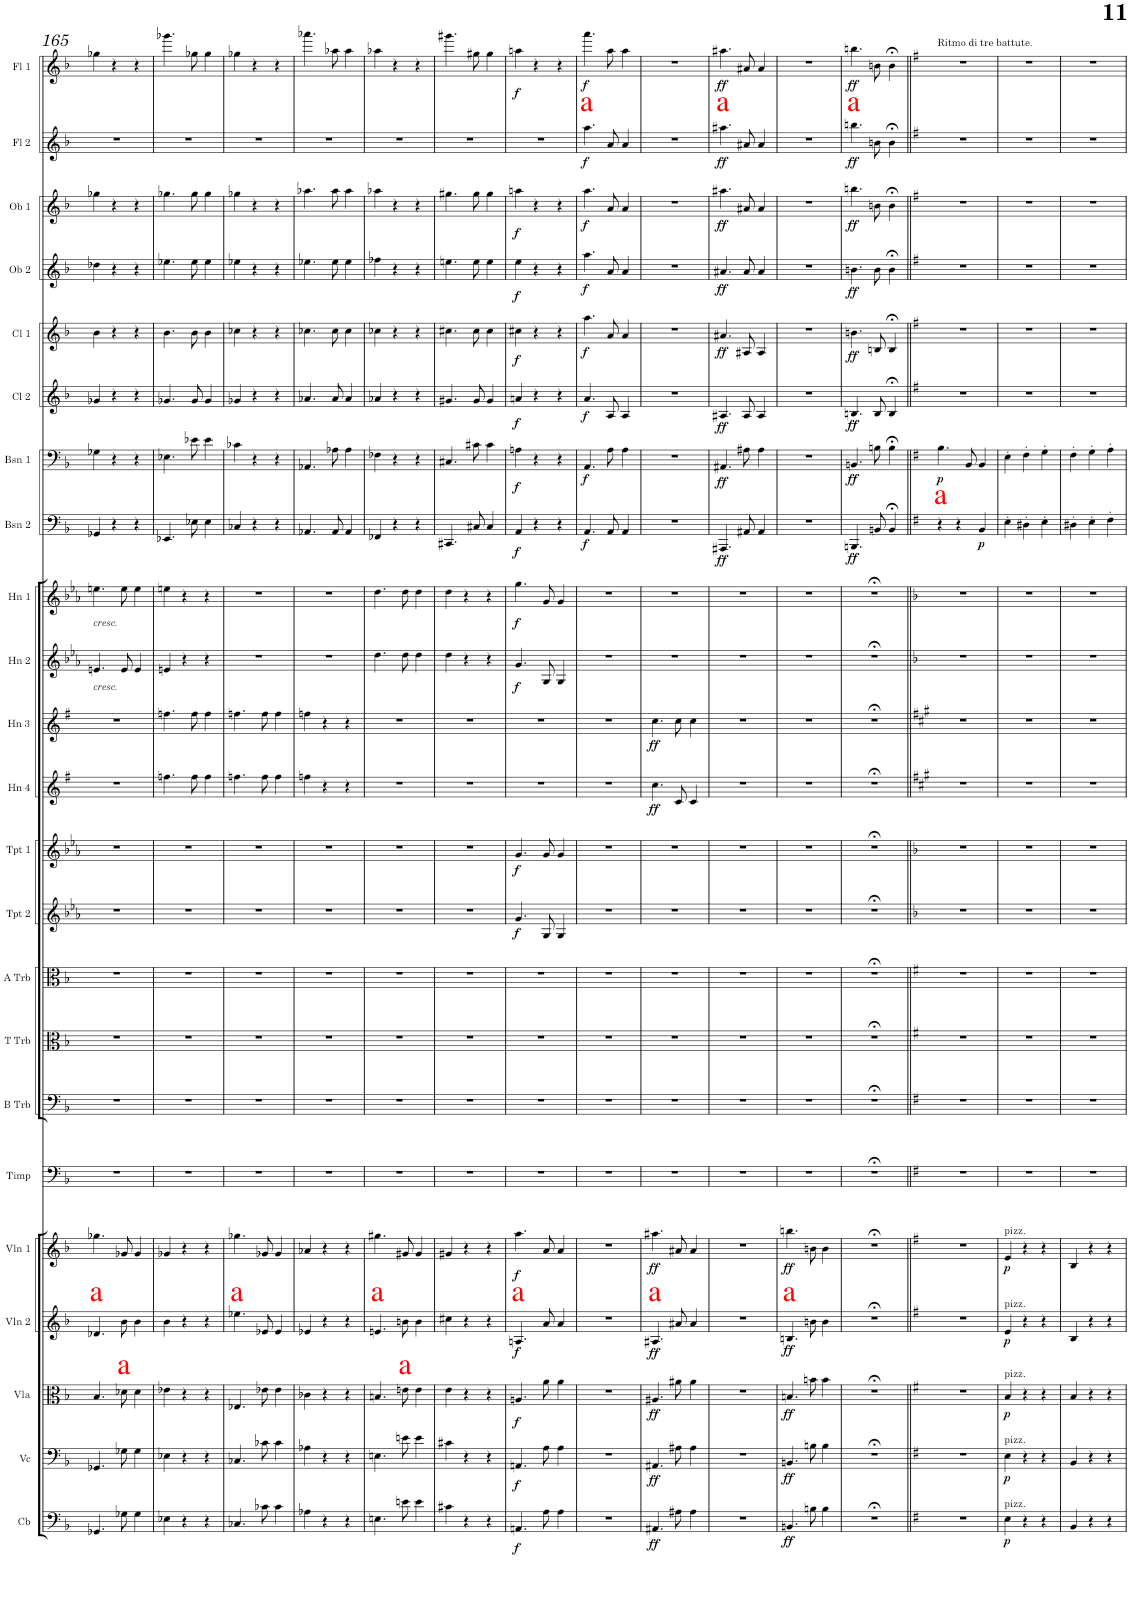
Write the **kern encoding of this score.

**kern	**dynam	**kern	**dynam	**kern	**dynam	**kern	**text	**dynam	**kern	**text	**dynam	**kern	**kern	**kern	**kern	**kern	**dynam	**kern	**dynam	**kern	**dynam	**kern	**dynam	**kern	**dynam	**kern	**dynam	**kern	**dynam	**kern	**text	**dynam	**kern	**dynam	**kern	**dynam	**kern	**dynam	**kern	**dynam	**kern	**dynam	**kern	**text	**dynam
*part23	*part23	*part22	*part22	*part21	*part21	*part20	*part20	*part20	*part19	*part19	*part19	*part18	*part17	*part16	*part15	*part14	*part14	*part13	*part13	*part12	*part12	*part11	*part11	*part10	*part10	*part9	*part9	*part8	*part8	*part7	*part7	*part7	*part6	*part6	*part5	*part5	*part4	*part4	*part3	*part3	*part2	*part2	*part1	*part1	*part1
*staff23	*staff23	*staff22	*staff22	*staff21	*staff21	*staff20	*staff20	*staff20	*staff19	*staff19	*staff19	*staff18	*staff17	*staff16	*staff15	*staff14	*staff14	*staff13	*staff13	*staff12	*staff12	*staff11	*staff11	*staff10	*staff10	*staff9	*staff9	*staff8	*staff8	*staff7	*staff7	*staff7	*staff6	*staff6	*staff5	*staff5	*staff4	*staff4	*staff3	*staff3	*staff2	*staff2	*staff1	*staff1	*staff1
*I"Contrabass	*	*I"Violoncello	*	*I"Viola	*	*I"Violin 2	*	*	*I"Violin 1	*	*	*I"F, F Timpani	*I"Bass Trombone	*I"Tenor Trombone	*I"Alto Trombone	*I"D Trumpet 2	*	*I"D Trumpet 1	*	*I"Bb (basso) Horn 4	*	*I"Bb (basso) Horn 3	*	*I"D Horn 2	*	*I"D Horn 1	*	*I"Bassoon 2	*	*I"Bassoon 1	*	*	*I"C Clarinet 2	*	*I"C Clarinet 1	*	*I"Oboe 2	*	*I"Oboe 1	*	*I"Flute 2	*	*I"Flute 1	*	*
*I'Cb	*	*I'Vc	*	*I'Vla	*	*I'Vln 2	*	*	*I'Vln 1	*	*	*I'Timp	*I'B Trb	*I'T Trb	*I'A Trb	*I'Tpt 2	*	*I'Tpt 1	*	*I'Hn 4	*	*I'Hn 3	*	*I'Hn 2	*	*I'Hn 1	*	*I'Bsn 2	*	*I'Bsn 1	*	*	*I'Cl 2	*	*I'Cl 1	*	*I'Ob 2	*	*I'Ob 1	*	*I'Fl 2	*	*I'Fl 1	*	*
!!LO:PB:g=z
*clefF4	*	*clefF4	*	*clefC3	*	*clefG2	*	*	*clefG2	*	*	*clefF4	*clefF4	*clefC3	*clefC3	*clefG2	*	*clefG2	*	*clefG2	*	*clefG2	*	*clefG2	*	*clefG2	*	*clefF4	*	*clefF4	*	*	*clefG2	*	*clefG2	*	*clefG2	*	*clefG2	*	*clefG2	*	*clefG2	*	*
*Trd7c12	*	*	*	*	*	*	*	*	*	*	*	*	*	*	*	*Trd-1c-2	*	*Trd-1c-2	*	*Trd8c14	*	*Trd8c14	*	*Trd6c10	*	*Trd6c10	*	*	*	*	*	*	*Trd1c2	*	*Trd1c2	*	*	*	*	*	*	*	*	*	*
*k[b-]	*	*k[b-]	*	*k[b-]	*	*k[b-]	*	*	*k[b-]	*	*	*k[b-]	*k[b-]	*k[b-]	*k[b-]	*k[b-e-a-]	*	*k[b-e-a-]	*	*k[f#]	*	*k[f#]	*	*k[b-e-a-]	*	*k[b-e-a-]	*	*k[b-]	*	*k[b-]	*	*	*k[b-]	*	*k[b-]	*	*k[b-]	*	*k[b-]	*	*k[b-]	*	*k[b-]	*	*
*M3/4	*	*M3/4	*	*M3/4	*	*M3/4	*	*	*M3/4	*	*	*M3/4	*M3/4	*M3/4	*M3/4	*M3/4	*	*M3/4	*	*M3/4	*	*M3/4	*	*M3/4	*	*M3/4	*	*M3/4	*	*M3/4	*	*	*M3/4	*	*M3/4	*	*M3/4	*	*M3/4	*	*M3/4	*	*M3/4	*	*
=165	=165	=165	=165	=165	=165	=165	=165	=165	=165	=165	=165	=165	=165	=165	=165	=165	=165	=165	=165	=165	=165	=165	=165	=165	=165	=165	=165	=165	=165	=165	=165	=165	=165	=165	=165	=165	=165	=165	=165	=165	=165	=165	=165	=165	=165
!	!	!	!	!	!	!	!	!	!	!	!	!	!	!	!	!	!	!	!	!	!	!	!	!	!	!LO:TX:b:i:t=cresc.	!	!	!	!	!	!	!	!	!	!	!	!	!	!	!	!	!	!	!
!	!	!	!	!	!	!	!	!	!	!	!	!	!	!	!	!	!	!	!	!	!	!	!	!LO:TX:b:i:t=cresc.	!	!	!	!	!	!	!	!	!	!	!	!	!	!	!	!	!	!	!	!	!
!	!	!	!	!	!	!	!	!	!	!LO:LY:b:color=#FF0000	!	!	!	!	!	!	!	!	!	!	!	!	!	!	!	!	!	!	!	!	!	!	!	!	!	!	!	!	!	!	!	!	!	!	!
4.GG-X/	.	4.GG-X/	.	4.B-/	.	4.d-X/	.	.	4.gg-X\	a	.	2.r	2.r	2.r	2.r	2.r	.	2.r	.	2.r	.	2.r	.	4.en/	.	4.een\	.	4GG-X/	.	4G-X\	.	.	4g-X/	.	4b-\	.	4dd-X\	.	4gg-X\	.	2.r	.	4gg-X\	.	.
.	.	.	.	.	.	.	.	.	.	.	.	.	.	.	.	.	.	.	.	.	.	.	.	.	.	.	.	4r	.	4r	.	.	4r	.	4r	.	4r	.	4r	.	.	.	4r	.	.
!	!	!	!	!	!	!	!LO:LY:b:color=#FF0000	!	!	!	!	!	!	!	!	!	!	!	!	!	!	!	!	!	!	!	!	!	!	!	!	!	!	!	!	!	!	!	!	!	!	!	!	!	!
8G-X\	.	8G-X\	.	8d-X\	.	8b-\	a	.	8g-X/	.	.	.	.	.	.	.	.	.	.	.	.	.	.	8e/	.	8ee\	.	.	.	.	.	.	.	.	.	.	.	.	.	.	.	.	.	.	.
4G-\	.	4G-\	.	4d-\	.	4b-\	.	.	4g-/	.	.	.	.	.	.	.	.	.	.	.	.	.	.	4e/	.	4ee\	.	4r	.	4r	.	.	4r	.	4r	.	4r	.	4r	.	.	.	4r	.	.
=166	=166	=166	=166	=166	=166	=166	=166	=166	=166	=166	=166	=166	=166	=166	=166	=166	=166	=166	=166	=166	=166	=166	=166	=166	=166	=166	=166	=166	=166	=166	=166	=166	=166	=166	=166	=166	=166	=166	=166	=166	=166	=166	=166	=166	=166
4E-X\	.	4E-X\	.	4e-X\	.	4b-\	.	.	4g-X/	.	.	2.r	2.r	2.r	2.r	2.r	.	2.r	.	4.ffn\	.	4.ffn\	.	4en/	.	4een\	.	4.EE-X/	.	4.E-X\	.	.	4.g-X/	.	4.b-\	.	4.ee-X\	.	4.gg-X\	.	2.r	.	4.ggg-X\	.	.
4r	.	4r	.	4r	.	4r	.	.	4r	.	.	.	.	.	.	.	.	.	.	.	.	.	.	4r	.	4r	.	.	.	.	.	.	.	.	.	.	.	.	.	.	.	.	.	.	.
.	.	.	.	.	.	.	.	.	.	.	.	.	.	.	.	.	.	.	.	8ff\	.	8ff\	.	.	.	.	.	8E-X\	.	8e-X\	.	.	8g-/	.	8b-\	.	8ee-\	.	8gg-\	.	.	.	8gg-X\	.	.
4r	.	4r	.	4r	.	4r	.	.	4r	.	.	.	.	.	.	.	.	.	.	4ff\	.	4ff\	.	4r	.	4r	.	4E-\	.	4e-\	.	.	4g-/	.	4b-\	.	4ee-\	.	4gg-\	.	.	.	4gg-\	.	.
=167	=167	=167	=167	=167	=167	=167	=167	=167	=167	=167	=167	=167	=167	=167	=167	=167	=167	=167	=167	=167	=167	=167	=167	=167	=167	=167	=167	=167	=167	=167	=167	=167	=167	=167	=167	=167	=167	=167	=167	=167	=167	=167	=167	=167	=167
!	!	!	!	!	!	!	!	!	!	!LO:LY:b:color=#FF0000	!	!	!	!	!	!	!	!	!	!	!	!	!	!	!	!	!	!	!	!	!	!	!	!	!	!	!	!	!	!	!	!	!	!	!
4.C-X/	.	4.C-X/	.	4.E-X/	.	4.ee-X\	.	.	4.gg-X\	a	.	2.r	2.r	2.r	2.r	2.r	.	2.r	.	4.ffn\	.	4.ffn\	.	2.r	.	2.r	.	4C-X/	.	4c-X\	.	.	4g-X/	.	4cc-X\	.	4ee-X\	.	4gg-X\	.	2.r	.	4gg-X\	.	.
.	.	.	.	.	.	.	.	.	.	.	.	.	.	.	.	.	.	.	.	.	.	.	.	.	.	.	.	4r	.	4r	.	.	4r	.	4r	.	4r	.	4r	.	.	.	4r	.	.
8c-X\	.	8c-X\	.	8e-X\	.	8e-X/	.	.	8g-X/	.	.	.	.	.	.	.	.	.	.	8ff\	.	8ff\	.	.	.	.	.	.	.	.	.	.	.	.	.	.	.	.	.	.	.	.	.	.	.
4c-\	.	4c-\	.	4e-\	.	4e-/	.	.	4g-/	.	.	.	.	.	.	.	.	.	.	4ff\	.	4ff\	.	.	.	.	.	4r	.	4r	.	.	4r	.	4r	.	4r	.	4r	.	.	.	4r	.	.
=168	=168	=168	=168	=168	=168	=168	=168	=168	=168	=168	=168	=168	=168	=168	=168	=168	=168	=168	=168	=168	=168	=168	=168	=168	=168	=168	=168	=168	=168	=168	=168	=168	=168	=168	=168	=168	=168	=168	=168	=168	=168	=168	=168	=168	=168
4A-X\	.	4A-X\	.	4c-X\	.	4e-X/	.	.	4a-X/	.	.	2.r	2.r	2.r	2.r	2.r	.	2.r	.	4ffn\	.	4ffn\	.	2.r	.	2.r	.	4.AA-X/	.	4.AA-X/	.	.	4.a-X/	.	4.cc-X\	.	4.ee-X\	.	4.aa-X\	.	2.r	.	4.aaa-X\	.	.
4r	.	4r	.	4r	.	4r	.	.	4r	.	.	.	.	.	.	.	.	.	.	4r	.	4r	.	.	.	.	.	.	.	.	.	.	.	.	.	.	.	.	.	.	.	.	.	.	.
.	.	.	.	.	.	.	.	.	.	.	.	.	.	.	.	.	.	.	.	.	.	.	.	.	.	.	.	8AA-/	.	8A-X\	.	.	8a-/	.	8cc-\	.	8ee-\	.	8aa-\	.	.	.	8aa-X\	.	.
4r	.	4r	.	4r	.	4r	.	.	4r	.	.	.	.	.	.	.	.	.	.	4r	.	4r	.	.	.	.	.	4AA-/	.	4A-\	.	.	4a-/	.	4cc-\	.	4ee-\	.	4aa-\	.	.	.	4aa-\	.	.
=169	=169	=169	=169	=169	=169	=169	=169	=169	=169	=169	=169	=169	=169	=169	=169	=169	=169	=169	=169	=169	=169	=169	=169	=169	=169	=169	=169	=169	=169	=169	=169	=169	=169	=169	=169	=169	=169	=169	=169	=169	=169	=169	=169	=169	=169
!	!	!	!	!	!	!	!	!	!	!LO:LY:b:color=#FF0000	!	!	!	!	!	!	!	!	!	!	!	!	!	!	!	!	!	!	!	!	!	!	!	!	!	!	!	!	!	!	!	!	!	!	!
4.En\	.	4.En\	.	4.Bn/	.	4.en/	.	.	4.gg#X\	a	.	2.r	2.r	2.r	2.r	2.r	.	2.r	.	2.r	.	2.r	.	4.dd\	.	4.dd\	.	4FF-X/	.	4F-X\	.	.	4a-X/	.	4cc-X\	.	4ff-X\	.	4aa-X\	.	2.r	.	4aa-X\	.	.
.	.	.	.	.	.	.	.	.	.	.	.	.	.	.	.	.	.	.	.	.	.	.	.	.	.	.	.	4r	.	4r	.	.	4r	.	4r	.	4r	.	4r	.	.	.	4r	.	.
!	!	!	!	!	!	!	!LO:LY:b:color=#FF0000	!	!	!	!	!	!	!	!	!	!	!	!	!	!	!	!	!	!	!	!	!	!	!	!	!	!	!	!	!	!	!	!	!	!	!	!	!	!
8en\	.	8en\	.	8en\	.	8bn\	a	.	8g#X/	.	.	.	.	.	.	.	.	.	.	.	.	.	.	8dd\	.	8dd\	.	.	.	.	.	.	.	.	.	.	.	.	.	.	.	.	.	.	.
4e\	.	4e\	.	4e\	.	4b\	.	.	4g#/	.	.	.	.	.	.	.	.	.	.	.	.	.	.	4dd\	.	4dd\	.	4r	.	4r	.	.	4r	.	4r	.	4r	.	4r	.	.	.	4r	.	.
=170	=170	=170	=170	=170	=170	=170	=170	=170	=170	=170	=170	=170	=170	=170	=170	=170	=170	=170	=170	=170	=170	=170	=170	=170	=170	=170	=170	=170	=170	=170	=170	=170	=170	=170	=170	=170	=170	=170	=170	=170	=170	=170	=170	=170	=170
4c#X\	.	4c#X\	.	4e\	.	4cc#X\	.	.	4g#X/	.	.	2.r	2.r	2.r	2.r	2.r	.	2.r	.	2.r	.	2.r	.	4dd\	.	4dd\	.	4.CC#X/	.	4.C#X/	.	.	4.g#X/	.	4.cc#X\	.	4.een\	.	4.gg#X\	.	2.r	.	4.ggg#X\	.	.
4r	.	4r	.	4r	.	4r	.	.	4r	.	.	.	.	.	.	.	.	.	.	.	.	.	.	4r	.	4r	.	.	.	.	.	.	.	.	.	.	.	.	.	.	.	.	.	.	.
.	.	.	.	.	.	.	.	.	.	.	.	.	.	.	.	.	.	.	.	.	.	.	.	.	.	.	.	8C#X/	.	8c#X\	.	.	8g#/	.	8cc#\	.	8ee\	.	8gg#\	.	.	.	8gg#X\	.	.
4r	.	4r	.	4r	.	4r	.	.	4r	.	.	.	.	.	.	.	.	.	.	.	.	.	.	4r	.	4r	.	4C#/	.	4c#\	.	.	4g#/	.	4cc#\	.	4ee\	.	4gg#\	.	.	.	4gg#\	.	.
=171	=171	=171	=171	=171	=171	=171	=171	=171	=171	=171	=171	=171	=171	=171	=171	=171	=171	=171	=171	=171	=171	=171	=171	=171	=171	=171	=171	=171	=171	=171	=171	=171	=171	=171	=171	=171	=171	=171	=171	=171	=171	=171	=171	=171	=171
!	!LO:DY:b	!	!LO:DY:b	!	!LO:DY:b	!	!	!LO:DY:b	!	!LO:LY:b:color=#FF0000	!LO:DY:b	!	!	!	!	!	!LO:DY:b	!	!LO:DY:b	!	!	!	!	!	!LO:DY:b	!	!LO:DY:b	!	!LO:DY:b	!	!	!LO:DY:b	!	!LO:DY:b	!	!LO:DY:b	!	!LO:DY:b	!	!LO:DY:b	!	!	!	!	!LO:DY:b
4.AAn/	f	4.AAn/	f	4.An/	f	4.An/	.	f	4.aa\	a	f	2.r	2.r	2.r	2.r	4.g/	f	4.g/	f	2.r	.	2.r	.	4.g/	f	4.gg\	f	4AA/	f	4An\	.	f	4an/	f	4cc#X\	f	4ee\	f	4aan\	f	2.r	.	4aan\	.	f
.	.	.	.	.	.	.	.	.	.	.	.	.	.	.	.	.	.	.	.	.	.	.	.	.	.	.	.	4r	.	4r	.	.	4r	.	4r	.	4r	.	4r	.	.	.	4r	.	.
8A\	.	8A\	.	8a\	.	8a/	.	.	8a/	.	.	.	.	.	.	8G/	.	8g/	.	.	.	.	.	8G/	.	8g/	.	.	.	.	.	.	.	.	.	.	.	.	.	.	.	.	.	.	.
4A\	.	4A\	.	4a\	.	4a/	.	.	4a/	.	.	.	.	.	.	4G/	.	4g/	.	.	.	.	.	4G/	.	4g/	.	4r	.	4r	.	.	4r	.	4r	.	4r	.	4r	.	.	.	4r	.	.
=172	=172	=172	=172	=172	=172	=172	=172	=172	=172	=172	=172	=172	=172	=172	=172	=172	=172	=172	=172	=172	=172	=172	=172	=172	=172	=172	=172	=172	=172	=172	=172	=172	=172	=172	=172	=172	=172	=172	=172	=172	=172	=172	=172	=172	=172
!	!	!	!	!	!	!	!	!	!	!	!	!	!	!	!	!	!	!	!	!	!	!	!	!	!	!	!	!	!LO:DY:b	!	!	!LO:DY:b	!	!LO:DY:b	!	!LO:DY:b	!	!LO:DY:b	!	!LO:DY:b	!	!LO:DY:b	!	!LO:LY:b:color=#FF0000	!LO:DY:b
2.r	.	2.r	.	2.r	.	2.r	.	.	2.r	.	.	2.r	2.r	2.r	2.r	2.r	.	2.r	.	2.r	.	2.r	.	2.r	.	2.r	.	4.AA/	f	4.AA/	.	f	4.a/	f	4.aa\	f	4.aa\	f	4.aa\	f	4.aa\	f	4.aaa\	a	f
.	.	.	.	.	.	.	.	.	.	.	.	.	.	.	.	.	.	.	.	.	.	.	.	.	.	.	.	8AA/	.	8A\	.	.	8A/	.	8a/	.	8a/	.	8a/	.	8a/	.	8aa\	.	.
.	.	.	.	.	.	.	.	.	.	.	.	.	.	.	.	.	.	.	.	.	.	.	.	.	.	.	.	4AA/	.	4A\	.	.	4A/	.	4a/	.	4a/	.	4a/	.	4a/	.	4aa\	.	.
=173	=173	=173	=173	=173	=173	=173	=173	=173	=173	=173	=173	=173	=173	=173	=173	=173	=173	=173	=173	=173	=173	=173	=173	=173	=173	=173	=173	=173	=173	=173	=173	=173	=173	=173	=173	=173	=173	=173	=173	=173	=173	=173	=173	=173	=173
!	!LO:DY:b	!	!LO:DY:b	!	!LO:DY:b	!	!	!LO:DY:b	!	!LO:LY:b:color=#FF0000	!LO:DY:b	!	!	!	!	!	!	!	!	!	!LO:DY:b	!	!LO:DY:b	!	!	!	!	!	!	!	!	!	!	!	!	!	!	!	!	!	!	!	!	!	!
4.AA#X/	ff	4.AA#X/	ff	4.A#X/	ff	4.A#X/	.	ff	4.aa#X\	a	ff	2.r	2.r	2.r	2.r	2.r	.	2.r	.	4.cc\	ff	4.cc\	ff	2.r	.	2.r	.	2.r	.	2.r	.	.	2.r	.	2.r	.	2.r	.	2.r	.	2.r	.	2.r	.	.
8A#X\	.	8A#X\	.	8a#X\	.	8a#X/	.	.	8a#X/	.	.	.	.	.	.	.	.	.	.	8c/	.	8cc\	.	.	.	.	.	.	.	.	.	.	.	.	.	.	.	.	.	.	.	.	.	.	.
4A#\	.	4A#\	.	4a#\	.	4a#/	.	.	4a#/	.	.	.	.	.	.	.	.	.	.	4c/	.	4cc\	.	.	.	.	.	.	.	.	.	.	.	.	.	.	.	.	.	.	.	.	.	.	.
=174	=174	=174	=174	=174	=174	=174	=174	=174	=174	=174	=174	=174	=174	=174	=174	=174	=174	=174	=174	=174	=174	=174	=174	=174	=174	=174	=174	=174	=174	=174	=174	=174	=174	=174	=174	=174	=174	=174	=174	=174	=174	=174	=174	=174	=174
!	!	!	!	!	!	!	!	!	!	!	!	!	!	!	!	!	!	!	!	!	!	!	!	!	!	!	!	!	!LO:DY:b	!	!	!LO:DY:b	!	!LO:DY:b	!	!LO:DY:b	!	!LO:DY:b	!	!LO:DY:b	!	!LO:DY:b	!	!LO:LY:b:color=#FF0000	!LO:DY:b
2.r	.	2.r	.	2.r	.	2.r	.	.	2.r	.	.	2.r	2.r	2.r	2.r	2.r	.	2.r	.	2.r	.	2.r	.	2.r	.	2.r	.	4.AAA#X/	ff	4.AA#X/	.	ff	4.A#X/	ff	4.a#X/	ff	4.a#X/	ff	4.aa#X\	ff	4.aa#X\	ff	4.aa#X\	a	ff
.	.	.	.	.	.	.	.	.	.	.	.	.	.	.	.	.	.	.	.	.	.	.	.	.	.	.	.	8AA#X/	.	8A#X\	.	.	8A#/	.	8A#X/	.	8a#/	.	8a#X/	.	8a#X/	.	8a#X/	.	.
.	.	.	.	.	.	.	.	.	.	.	.	.	.	.	.	.	.	.	.	.	.	.	.	.	.	.	.	4AA#/	.	4A#\	.	.	4A#/	.	4A#/	.	4a#/	.	4a#/	.	4a#/	.	4a#/	.	.
=175	=175	=175	=175	=175	=175	=175	=175	=175	=175	=175	=175	=175	=175	=175	=175	=175	=175	=175	=175	=175	=175	=175	=175	=175	=175	=175	=175	=175	=175	=175	=175	=175	=175	=175	=175	=175	=175	=175	=175	=175	=175	=175	=175	=175	=175
!	!LO:DY:b	!	!LO:DY:b	!	!LO:DY:b	!	!	!LO:DY:b	!	!LO:LY:b:color=#FF0000	!LO:DY:b	!	!	!	!	!	!	!	!	!	!	!	!	!	!	!	!	!	!	!	!	!	!	!	!	!	!	!	!	!	!	!	!	!	!
4.BBn/	ff	4.BBn/	ff	4.Bn/	ff	4.Bn/	.	ff	4.bbn\	a	ff	2.r	2.r	2.r	2.r	2.r	.	2.r	.	2.r	.	2.r	.	2.r	.	2.r	.	2.r	.	2.r	.	.	2.r	.	2.r	.	2.r	.	2.r	.	2.r	.	2.r	.	.
8Bn\	.	8Bn\	.	8bn\	.	8bn\	.	.	8bn\	.	.	.	.	.	.	.	.	.	.	.	.	.	.	.	.	.	.	.	.	.	.	.	.	.	.	.	.	.	.	.	.	.	.	.	.
4B\	.	4B\	.	4b\	.	4b\	.	.	4b\	.	.	.	.	.	.	.	.	.	.	.	.	.	.	.	.	.	.	.	.	.	.	.	.	.	.	.	.	.	.	.	.	.	.	.	.
=176	=176	=176	=176	=176	=176	=176	=176	=176	=176	=176	=176	=176	=176	=176	=176	=176	=176	=176	=176	=176	=176	=176	=176	=176	=176	=176	=176	=176	=176	=176	=176	=176	=176	=176	=176	=176	=176	=176	=176	=176	=176	=176	=176	=176	=176
!	!	!	!	!	!	!	!	!	!	!	!	!	!	!	!	!	!	!	!	!	!	!	!	!	!	!	!	!	!LO:DY:b	!	!	!LO:DY:b	!	!LO:DY:b	!	!LO:DY:b	!	!LO:DY:b	!	!LO:DY:b	!	!LO:DY:b	!	!LO:LY:b:color=#FF0000	!LO:DY:b
2.r;<	.	2.r;<	.	2.r;<	.	2.r;<	.	.	2.r;<	.	.	2.r;<	2.r;<	2.r;<	2.r;<	2.r;<	.	2.r;<	.	2.r;<	.	2.r;<	.	2.r;<	.	2.r;<	.	4.BBBn/	ff	4.BBn/	.	ff	4.Bn/	ff	4.bn\	ff	4.bn\	ff	4.bbn\	ff	4.bbn\	ff	4.bbn\	a	ff
.	.	.	.	.	.	.	.	.	.	.	.	.	.	.	.	.	.	.	.	.	.	.	.	.	.	.	.	8BBn/	.	8Bn\	.	.	8B/	.	8Bn/	.	8b\	.	8bn\	.	8bn\	.	8bn\	.	.
.	.	.	.	.	.	.	.	.	.	.	.	.	.	.	.	.	.	.	.	.	.	.	.	.	.	.	.	4BB;</	.	4B;<\	.	.	4B;</	.	4B;</	.	4b;<\	.	4b;<\	.	4b;<\	.	4b;<\	.	.
=177||	=177||	=177||	=177||	=177||	=177||	=177||	=177||	=177||	=177||	=177||	=177||	=177||	=177||	=177||	=177||	=177||	=177||	=177||	=177||	=177||	=177||	=177||	=177||	=177||	=177||	=177||	=177||	=177||	=177||	=177||	=177||	=177||	=177||	=177||	=177||	=177||	=177||	=177||	=177||	=177||	=177||	=177||	=177||	=177||	=177||
*k[f#]	*	*k[f#]	*	*k[f#]	*	*k[f#]	*	*	*k[f#]	*	*	*k[f#]	*k[f#]	*k[f#]	*k[f#]	*k[b-]	*	*k[b-]	*	*k[f#c#g#]	*	*k[f#c#g#]	*	*k[b-]	*	*k[b-]	*	*k[f#]	*	*k[f#]	*	*	*k[f#]	*	*k[f#]	*	*k[f#]	*	*k[f#]	*	*k[f#]	*	*k[f#]	*	*
!	!	!	!	!	!	!	!	!	!	!	!	!	!	!	!	!	!	!	!	!	!	!	!	!	!	!	!	!	!	!	!	!	!	!	!	!	!	!	!	!	!	!	!LO:TX:a:t=Ritmo di tre battute.	!	!
!	!	!	!	!	!	!	!	!	!	!	!	!	!	!	!	!	!	!	!	!	!	!	!	!	!	!	!	!	!	!	!LO:LY:b:color=#FF0000	!LO:DY:b	!	!	!	!	!	!	!	!	!	!	!	!	!
2.r	.	2.r	.	2.r	.	2.r	.	.	2.r	.	.	2.r	2.r	2.r	2.r	2.r	.	2.r	.	2.r	.	2.r	.	2.r	.	2.r	.	4r	.	4.B\	a	p	2.r	.	2.r	.	2.r	.	2.r	.	2.r	.	2.r	.	.
.	.	.	.	.	.	.	.	.	.	.	.	.	.	.	.	.	.	.	.	.	.	.	.	.	.	.	.	4r	.	.	.	.	.	.	.	.	.	.	.	.	.	.	.	.	.
.	.	.	.	.	.	.	.	.	.	.	.	.	.	.	.	.	.	.	.	.	.	.	.	.	.	.	.	.	.	8BB/	.	.	.	.	.	.	.	.	.	.	.	.	.	.	.
!	!	!	!	!	!	!	!	!	!	!	!	!	!	!	!	!	!	!	!	!	!	!	!	!	!	!	!	!	!LO:DY:b	!	!	!	!	!	!	!	!	!	!	!	!	!	!	!	!
.	.	.	.	.	.	.	.	.	.	.	.	.	.	.	.	.	.	.	.	.	.	.	.	.	.	.	.	4BB/	p	4BB/	.	.	.	.	.	.	.	.	.	.	.	.	.	.	.
=178	=178	=178	=178	=178	=178	=178	=178	=178	=178	=178	=178	=178	=178	=178	=178	=178	=178	=178	=178	=178	=178	=178	=178	=178	=178	=178	=178	=178	=178	=178	=178	=178	=178	=178	=178	=178	=178	=178	=178	=178	=178	=178	=178	=178	=178
!	!	!	!	!	!	!	!	!	!LO:TX:a:t=pizz.	!	!	!	!	!	!	!	!	!	!	!	!	!	!	!	!	!	!	!	!	!	!	!	!	!	!	!	!	!	!	!	!	!	!	!	!
!	!	!	!	!	!	!LO:TX:a:t=pizz.	!	!	!	!	!	!	!	!	!	!	!	!	!	!	!	!	!	!	!	!	!	!	!	!	!	!	!	!	!	!	!	!	!	!	!	!	!	!	!
!	!	!	!	!LO:TX:a:t=pizz.	!	!	!	!	!	!	!	!	!	!	!	!	!	!	!	!	!	!	!	!	!	!	!	!	!	!	!	!	!	!	!	!	!	!	!	!	!	!	!	!	!
!	!	!LO:TX:a:t=pizz.	!	!	!	!	!	!	!	!	!	!	!	!	!	!	!	!	!	!	!	!	!	!	!	!	!	!	!	!	!	!	!	!	!	!	!	!	!	!	!	!	!	!	!
!LO:TX:a:t=pizz.	!	!	!	!	!	!	!	!	!	!	!	!	!	!	!	!	!	!	!	!	!	!	!	!	!	!	!	!	!	!	!	!	!	!	!	!	!	!	!	!	!	!	!	!	!
!	!LO:DY:b	!	!LO:DY:b	!	!LO:DY:b	!	!	!LO:DY:b	!	!	!LO:DY:b	!	!	!	!	!	!	!	!	!	!	!	!	!	!	!	!	!	!	!	!	!	!	!	!	!	!	!	!	!	!	!	!	!	!
4E\	p	4E\	p	4B/	p	4e/	.	p	4e/	.	p	2.r	2.r	2.r	2.r	2.r	.	2.r	.	2.r	.	2.r	.	2.r	.	2.r	.	4E'\	.	4E'\	.	.	2.r	.	2.r	.	2.r	.	2.r	.	2.r	.	2.r	.	.
4r	.	4r	.	4r	.	4r	.	.	4r	.	.	.	.	.	.	.	.	.	.	.	.	.	.	.	.	.	.	4D#X'\	.	4F#'\	.	.	.	.	.	.	.	.	.	.	.	.	.	.	.
4r	.	4r	.	4r	.	4r	.	.	4r	.	.	.	.	.	.	.	.	.	.	.	.	.	.	.	.	.	.	4E'\	.	4G'\	.	.	.	.	.	.	.	.	.	.	.	.	.	.	.
=179	=179	=179	=179	=179	=179	=179	=179	=179	=179	=179	=179	=179	=179	=179	=179	=179	=179	=179	=179	=179	=179	=179	=179	=179	=179	=179	=179	=179	=179	=179	=179	=179	=179	=179	=179	=179	=179	=179	=179	=179	=179	=179	=179	=179	=179
4BB/	.	4BB/	.	4B/	.	4B/	.	.	4B/	.	.	2.r	2.r	2.r	2.r	2.r	.	2.r	.	2.r	.	2.r	.	2.r	.	2.r	.	4D#X'\	.	4F#'\	.	.	2.r	.	2.r	.	2.r	.	2.r	.	2.r	.	2.r	.	.
4r	.	4r	.	4r	.	4r	.	.	4r	.	.	.	.	.	.	.	.	.	.	.	.	.	.	.	.	.	.	4E'\	.	4G'\	.	.	.	.	.	.	.	.	.	.	.	.	.	.	.
4r	.	4r	.	4r	.	4r	.	.	4r	.	.	.	.	.	.	.	.	.	.	.	.	.	.	.	.	.	.	4F#'\	.	4A'\	.	.	.	.	.	.	.	.	.	.	.	.	.	.	.
=	=	=	=	=	=	=	=	=	=	=	=	=	=	=	=	=	=	=	=	=	=	=	=	=	=	=	=	=	=	=	=	=	=	=	=	=	=	=	=	=	=	=	=	=	=
*-	*-	*-	*-	*-	*-	*-	*-	*-	*-	*-	*-	*-	*-	*-	*-	*-	*-	*-	*-	*-	*-	*-	*-	*-	*-	*-	*-	*-	*-	*-	*-	*-	*-	*-	*-	*-	*-	*-	*-	*-	*-	*-	*-	*-	*-
